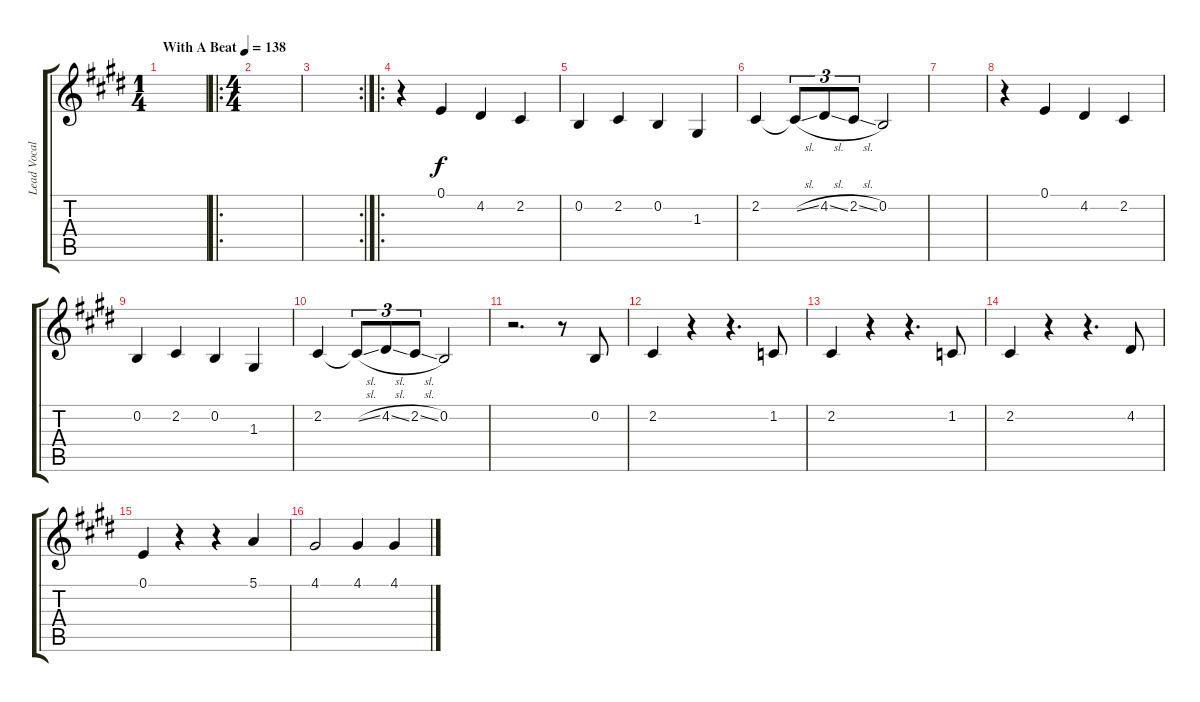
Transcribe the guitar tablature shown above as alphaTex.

\track ("Lead Vocal" "Lead Vocal") {instrument stringensemble1}
\staff {score tabs}
\tuning (E4 B3 G3 D3 A2 E2) {hide}
\ts (1 4)
\tempo (138 "With A Beat")
\clef g2
\ks e
|
\ro
\ts (4 4)
|
\rc 2
|
\ro
r.4 0.1.4 4.2.4 2.2.4 |
0.2.4 2.2.4 0.2.4 1.3.4 |
2.2.4 2.2{sl t}.8{tu (3 2)} 4.2{sl}.8{tu (3 2)} 2.2{sl}.8{tu (3 2)} 0.2.2 |
|
r.4 0.1.4 4.2.4 2.2.4 |
0.2.4 2.2.4 0.2.4 1.3.4 |
2.2.4 2.2{sl t}.8{tu (3 2)} 4.2{sl}.8{tu (3 2)} 2.2{sl}.8{tu (3 2)} 0.2.2 |
r.2{d} r.8 0.2.8 |
2.2.4 r.4 r.4{d} 1.2.8 |
2.2.4 r.4 r.4{d} 1.2.8 |
2.2.4 r.4 r.4{d} 4.2.8 |
0.1.4 r.4 r.4 5.1.4 |
4.1.2 4.1.4 4.1.4
